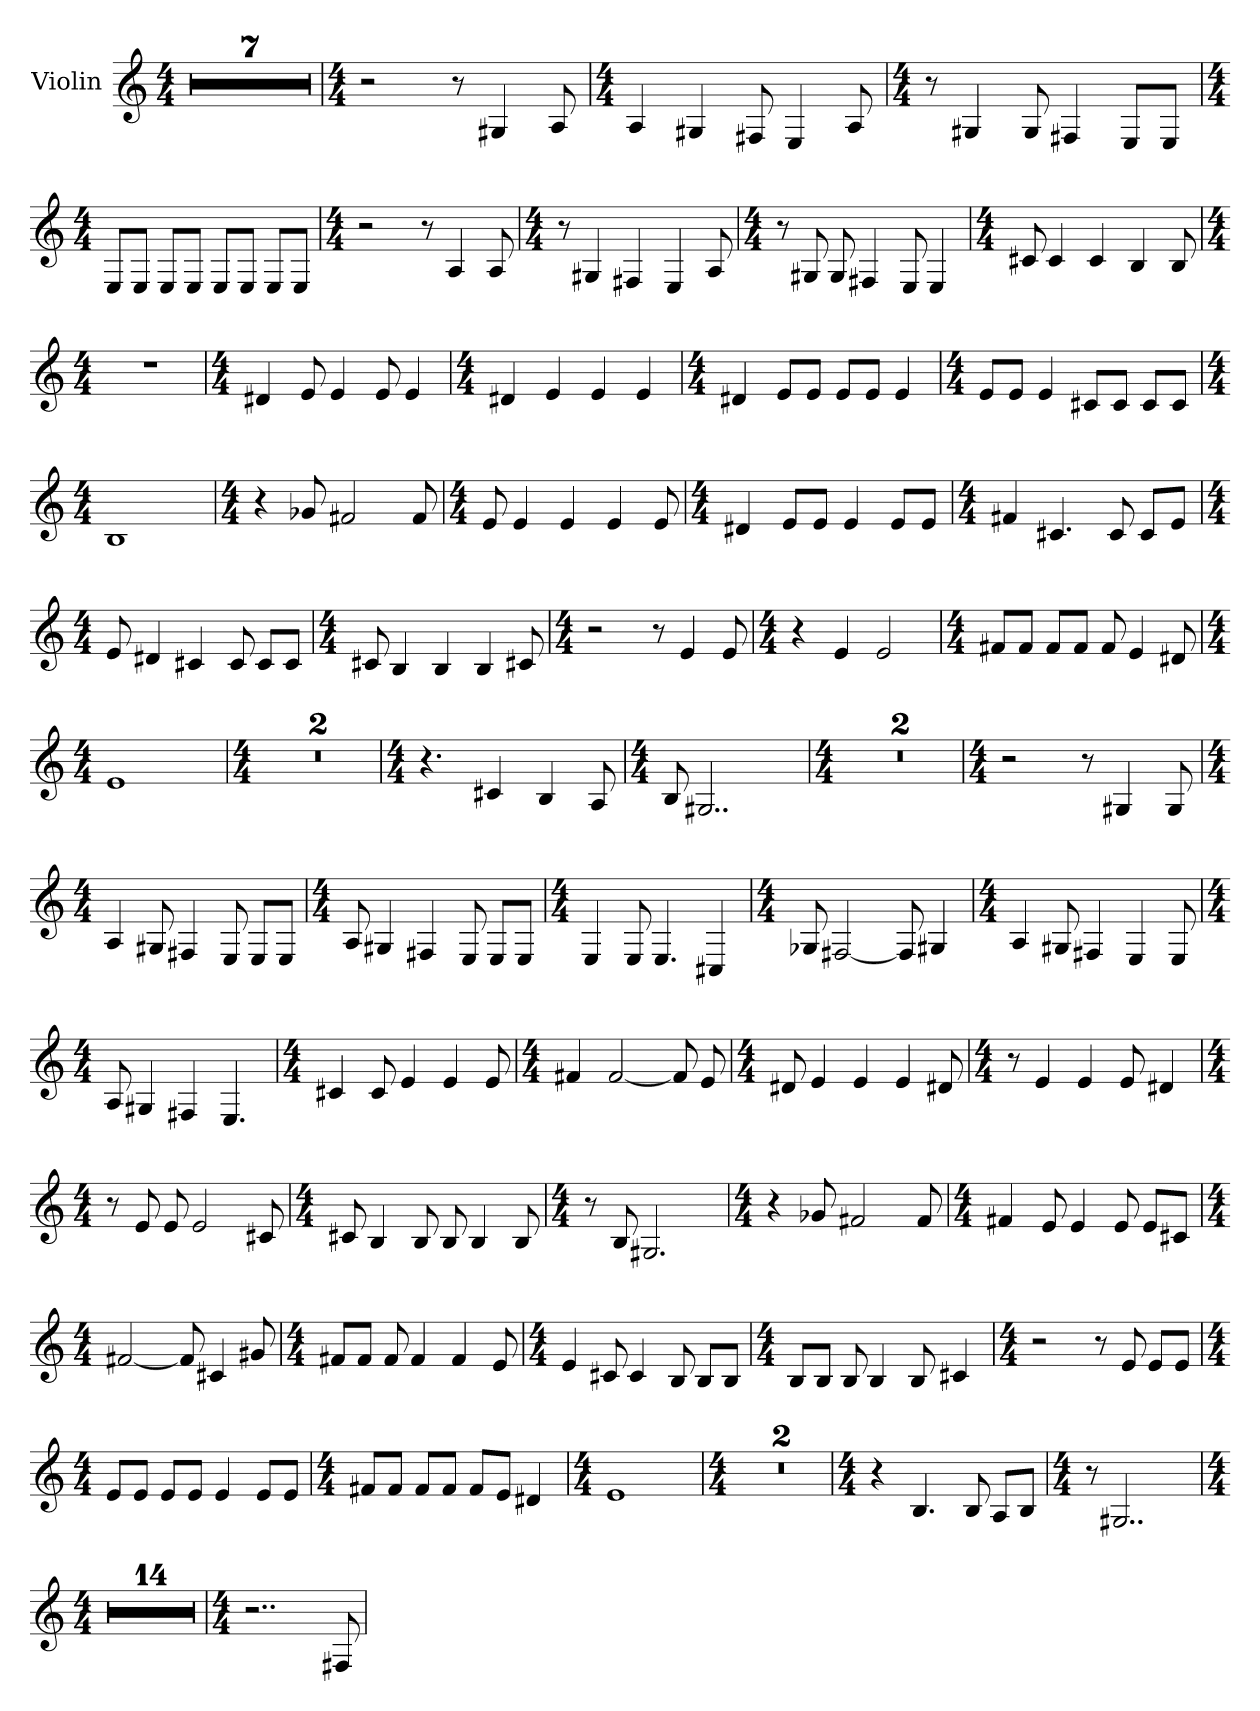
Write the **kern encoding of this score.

**kern
*part1
*staff1
*I"Violin
*I'Vln
*M4/4
=
1r
=
*M4/4
1r
=
*M4/4
1r
=
*M4/4
1r
=
*M4/4
1r
=
*M4/4
1r
=
*M4/4
1r
=
*M4/4
2r
8r
4G#X
8A
=
*M4/4
4A
4G#X
8F#X
4E
8A
=
*M4/4
8r
4G#X
8G#
4F#X
8EL
8EJ
=
*M4/4
8EL
8EJ
8EL
8EJ
8EL
8EJ
8EL
8EJ
=
*M4/4
2r
8r
4A
8A
=
*M4/4
8r
4G#X
4F#X
4E
8A
=
*M4/4
8r
8G#X
8G#
4F#X
8E
4E
=
*M4/4
8c#X
4c#
4c#
4B
8B
=
*M4/4
1r
=
*M4/4
4d#X
8e
4e
8e
4e
=
*M4/4
4d#X
4e
4e
4e
=
*M4/4
4d#X
8eL
8eJ
8eL
8eJ
4e
=
*M4/4
8eL
8eJ
4e
8c#XL
8c#J
8c#L
8c#J
=
*M4/4
1B
=
*M4/4
4r
8g-X
2f#X
8f#
=
*M4/4
8e
4e
4e
4e
8e
=
*M4/4
4d#X
8eL
8eJ
4e
8eL
8eJ
=
*M4/4
4f#X
4.c#X
8c#
8c#L
8eJ
=
*M4/4
8e
4d#X
4c#X
8c#
8c#L
8c#J
=
*M4/4
8c#X
4B
4B
4B
8c#X
=
*M4/4
2r
8r
4e
8e
=
*M4/4
4r
4e
2e
=
*M4/4
8f#XL
8f#J
8f#L
8f#J
8f#
4e
8d#X
=
*M4/4
1e
=
*M4/4
1r
=
*M4/4
1r
=
*M4/4
4.r
4c#X
4B
8A
=
*M4/4
8B
2..G#X
=
*M4/4
1r
=
*M4/4
1r
=
*M4/4
2r
8r
4G#X
8G#
=
*M4/4
4A
8G#X
4F#X
8E
8EL
8EJ
=
*M4/4
8A
4G#X
4F#X
8E
8EL
8EJ
=
*M4/4
4E
8E
4.E
4C#X
=
*M4/4
8G-X
[2F#X
8F#]
4G#X
=
*M4/4
4A
8G#X
4F#X
4E
8E
=
*M4/4
8A
4G#X
4F#X
4.E
=
*M4/4
4c#X
8c#
4e
4e
8e
=
*M4/4
4f#X
[2f#
8f#]
8e
=
*M4/4
8d#X
4e
4e
4e
8d#X
=
*M4/4
8r
4e
4e
8e
4d#X
=
*M4/4
8r
8e
8e
2e
8c#X
=
*M4/4
8c#X
4B
8B
8B
4B
8B
=
*M4/4
8r
8B
2.G#X
=
*M4/4
4r
8g-X
2f#X
8f#
=
*M4/4
4f#X
8e
4e
8e
8eL
8c#XJ
=
*M4/4
[2f#X
8f#]
4c#X
8g#X
=
*M4/4
8f#XL
8f#J
8f#
4f#
4f#
8e
=
*M4/4
4e
8c#X
4c#
8B
8BL
8BJ
=
*M4/4
8BL
8BJ
8B
4B
8B
4c#X
=
*M4/4
2r
8r
8e
8eL
8eJ
=
*M4/4
8eL
8eJ
8eL
8eJ
4e
8eL
8eJ
=
*M4/4
8f#XL
8f#J
8f#L
8f#J
8f#L
8eJ
4d#X
=
*M4/4
1e
=
*M4/4
1r
=
*M4/4
1r
=
*M4/4
4r
4.B
8B
8AL
8BJ
=
*M4/4
8r
2..G#X
=
*M4/4
1r
=
*M4/4
1r
=
*M4/4
1r
=
*M4/4
1r
=
*M4/4
1r
=
*M4/4
1r
=
*M4/4
1r
=
*M4/4
1r
=
*M4/4
1r
=
*M4/4
1r
=
*M4/4
1r
=
*M4/4
1r
=
*M4/4
1r
=
*M4/4
1r
=
*M4/4
2..r
8F#X
=
*-
